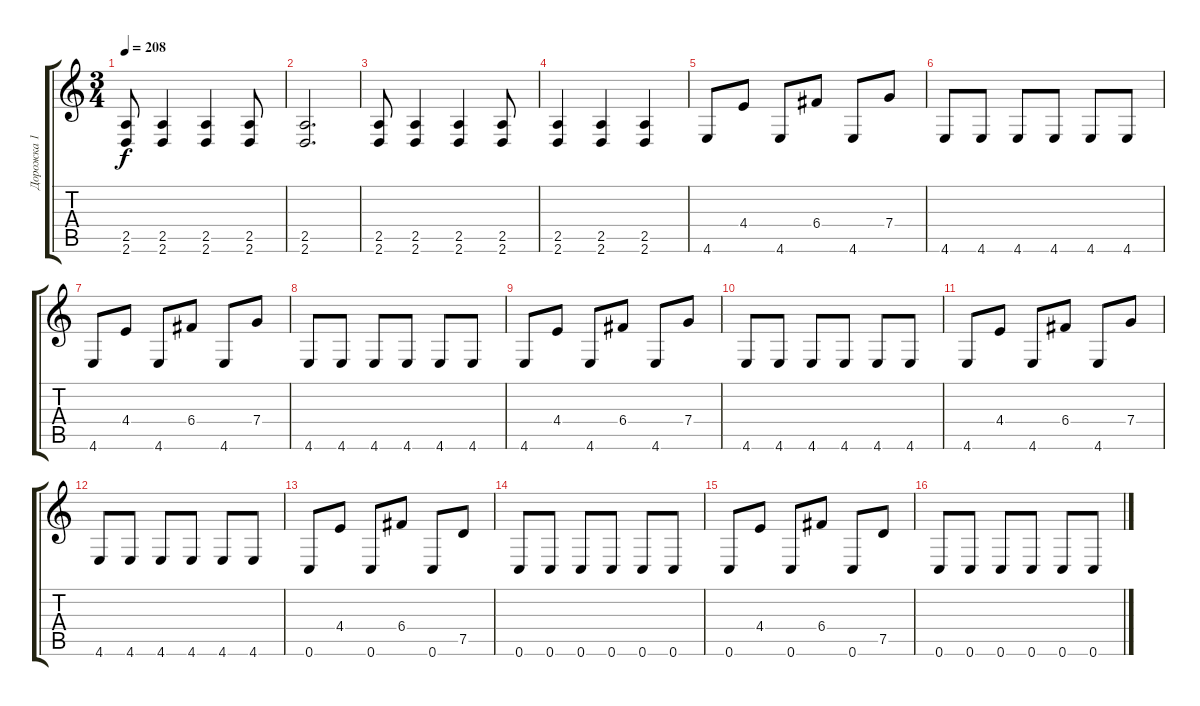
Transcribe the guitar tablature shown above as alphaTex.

\track ("Дорожка 1" "Дорожка 1") {instrument distortionguitar}
\staff {score tabs}
\tuning (D4 A3 F3 C3 G2 C2) {hide}
\ts (3 4)
\tempo 208
\clef g2
\ks c
(2.5 2.6).8{dy f} (2.5 2.6).4 (2.5 2.6).4 (2.5 2.6).8 |
(2.5 2.6).2{d} |
(2.5 2.6).8 (2.5 2.6).4 (2.5 2.6).4 (2.5 2.6).8 |
(2.5 2.6).4 (2.5 2.6).4 (2.5 2.6).4 |
4.6.8 4.4.8 4.6.8 6.4.8 4.6.8 7.4.8 |
4.6.8 4.6.8 4.6.8 4.6.8 4.6.8 4.6.8 |
4.6.8 4.4.8 4.6.8 6.4.8 4.6.8 7.4.8 |
4.6.8 4.6.8 4.6.8 4.6.8 4.6.8 4.6.8 |
4.6.8 4.4.8 4.6.8 6.4.8 4.6.8 7.4.8 |
4.6.8 4.6.8 4.6.8 4.6.8 4.6.8 4.6.8 |
4.6.8 4.4.8 4.6.8 6.4.8 4.6.8 7.4.8 |
4.6.8 4.6.8 4.6.8 4.6.8 4.6.8 4.6.8 |
0.6.8 4.4.8 0.6.8 6.4.8 0.6.8 7.5.8 |
0.6.8 0.6.8 0.6.8 0.6.8 0.6.8 0.6.8 |
0.6.8 4.4.8 0.6.8 6.4.8 0.6.8 7.5.8 |
0.6.8 0.6.8 0.6.8 0.6.8 0.6.8 0.6.8
